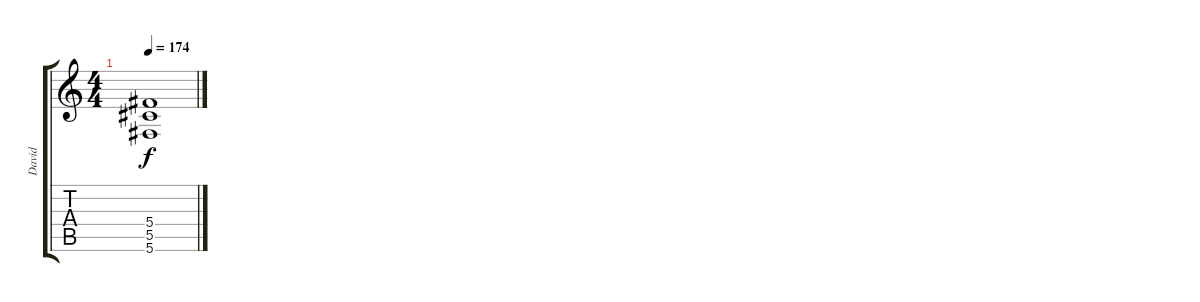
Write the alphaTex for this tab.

\track ("David" "David") {solo instrument distortionguitar}
\staff {score tabs}
\tuning (Eb4 Bb3 Gb3 Db3 Ab2 Db2) {hide}
\ts (4 4)
\tempo 174
\clef g2
\ks c
(5.4{t} 5.5{t} 5.6{t}).1{dy f}
